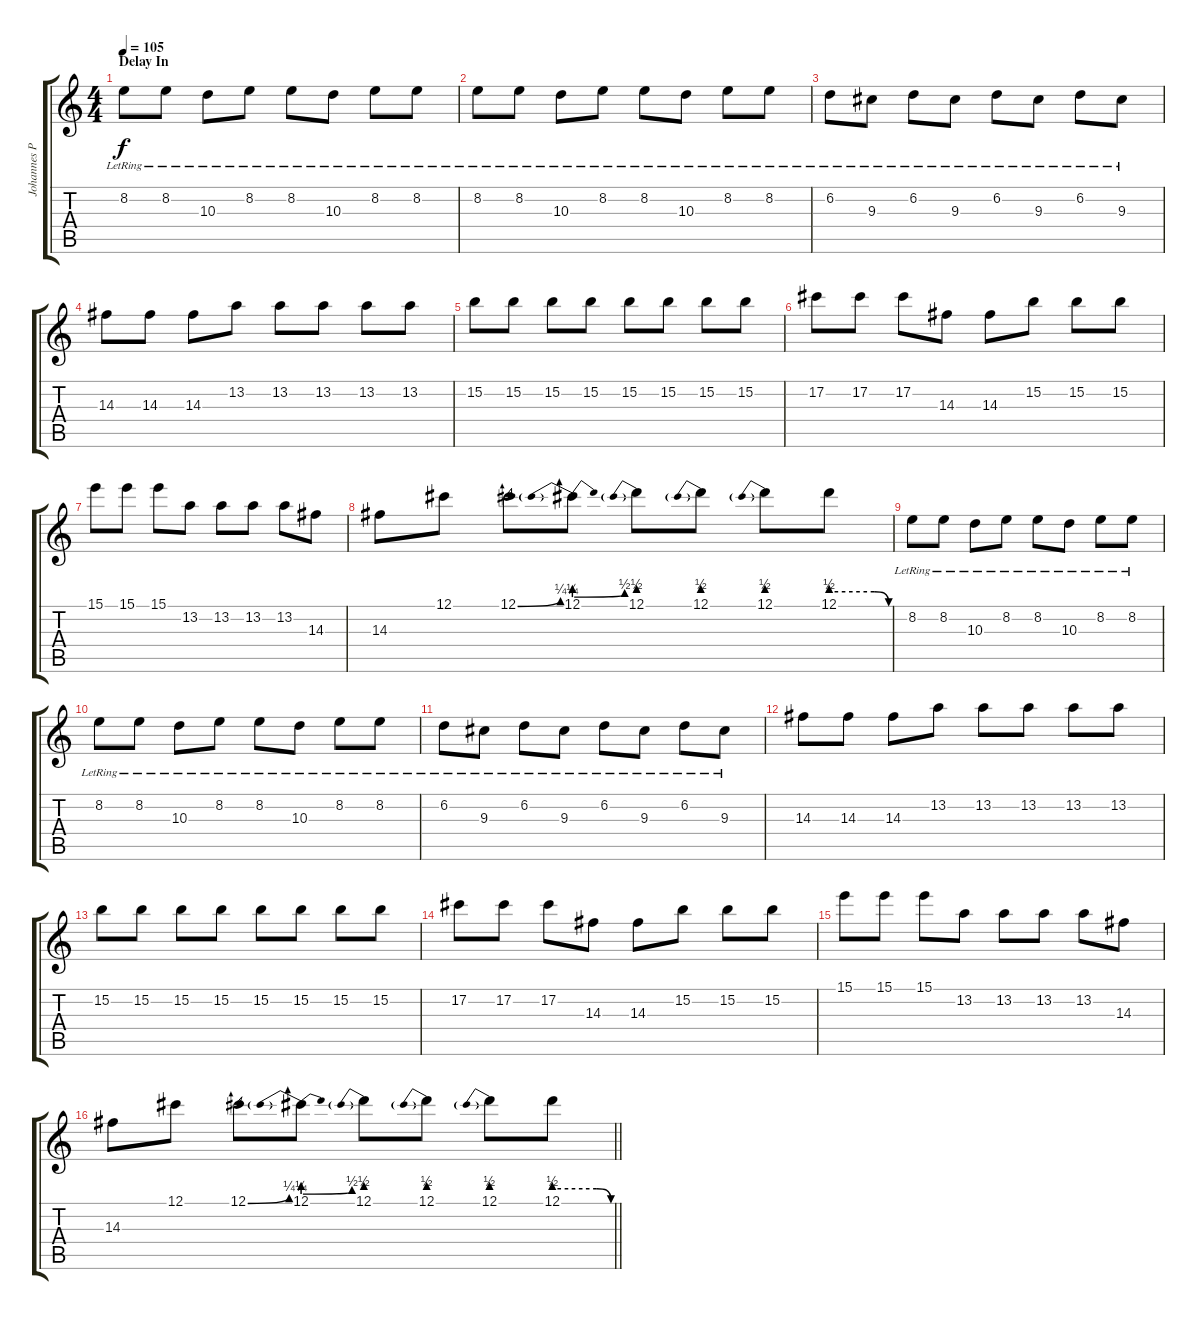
\track ("Johannes Persson" "Johannes P") {instrument distortionguitar}
\staff {score tabs}
\tuning (Db4 Ab3 E3 B2 Gb2 B1) {hide}
\ts (4 4)
\section ("" "Delay In")
\tempo 105
\clef g2
\ks c
8.2{lr}.8{dy f} 8.2{lr}.8 10.3{lr}.8 8.2{lr}.8 8.2{lr}.8 10.3{lr}.8 8.2{lr}.8 8.2{lr}.8 |
8.2{lr}.8 8.2{lr}.8 10.3{lr}.8 8.2{lr}.8 8.2{lr}.8 10.3{lr}.8 8.2{lr}.8 8.2{lr}.8 |
6.2{lr}.8 9.3{lr}.8 6.2{lr}.8 9.3{lr}.8 6.2{lr}.8 9.3{lr}.8 6.2{lr}.8 9.3{lr}.8 |
14.3.8 14.3.8 14.3.8 13.2.8 13.2.8 13.2.8 13.2.8 13.2.8 |
15.2.8 15.2.8 15.2.8 15.2.8 15.2.8 15.2.8 15.2.8 15.2.8 |
17.2.8 17.2.8 17.2.8 14.3.8 14.3.8 15.2.8 15.2.8 15.2.8 |
15.1.8 15.1.8 15.1.8 13.2.8 13.2.8 13.2.8 13.2.8 14.3.8 |
14.3.8 12.1.8 12.1{be (bend 0 0 60 1)}.8 12.1{be (prebendbend 0 1 60 2)}.8 12.1{be (prebend 0 2 60 2)}.8 12.1{be (prebend 0 2 60 2)}.8 12.1{be (prebend 0 2 60 2)}.8 12.1{be (custom 0 2 15 2 30 2 45 2 60 0)}.8 |
8.2{lr}.8 8.2{lr}.8 10.3{lr}.8 8.2{lr}.8 8.2{lr}.8 10.3{lr}.8 8.2{lr}.8 8.2{lr}.8 |
8.2{lr}.8 8.2{lr}.8 10.3{lr}.8 8.2{lr}.8 8.2{lr}.8 10.3{lr}.8 8.2{lr}.8 8.2{lr}.8 |
6.2{lr}.8 9.3{lr}.8 6.2{lr}.8 9.3{lr}.8 6.2{lr}.8 9.3{lr}.8 6.2{lr}.8 9.3{lr}.8 |
14.3.8 14.3.8 14.3.8 13.2.8 13.2.8 13.2.8 13.2.8 13.2.8 |
15.2.8 15.2.8 15.2.8 15.2.8 15.2.8 15.2.8 15.2.8 15.2.8 |
17.2.8 17.2.8 17.2.8 14.3.8 14.3.8 15.2.8 15.2.8 15.2.8 |
15.1.8 15.1.8 15.1.8 13.2.8 13.2.8 13.2.8 13.2.8 14.3.8 |
\barLineRight lightlight
14.3.8 12.1.8 12.1{be (bend 0 0 60 1)}.8 12.1{be (prebendbend 0 1 60 2)}.8 12.1{be (prebend 0 2 60 2)}.8 12.1{be (prebend 0 2 60 2)}.8 12.1{be (prebend 0 2 60 2)}.8 12.1{be (custom 0 2 15 2 30 2 45 2 60 0)}.8
